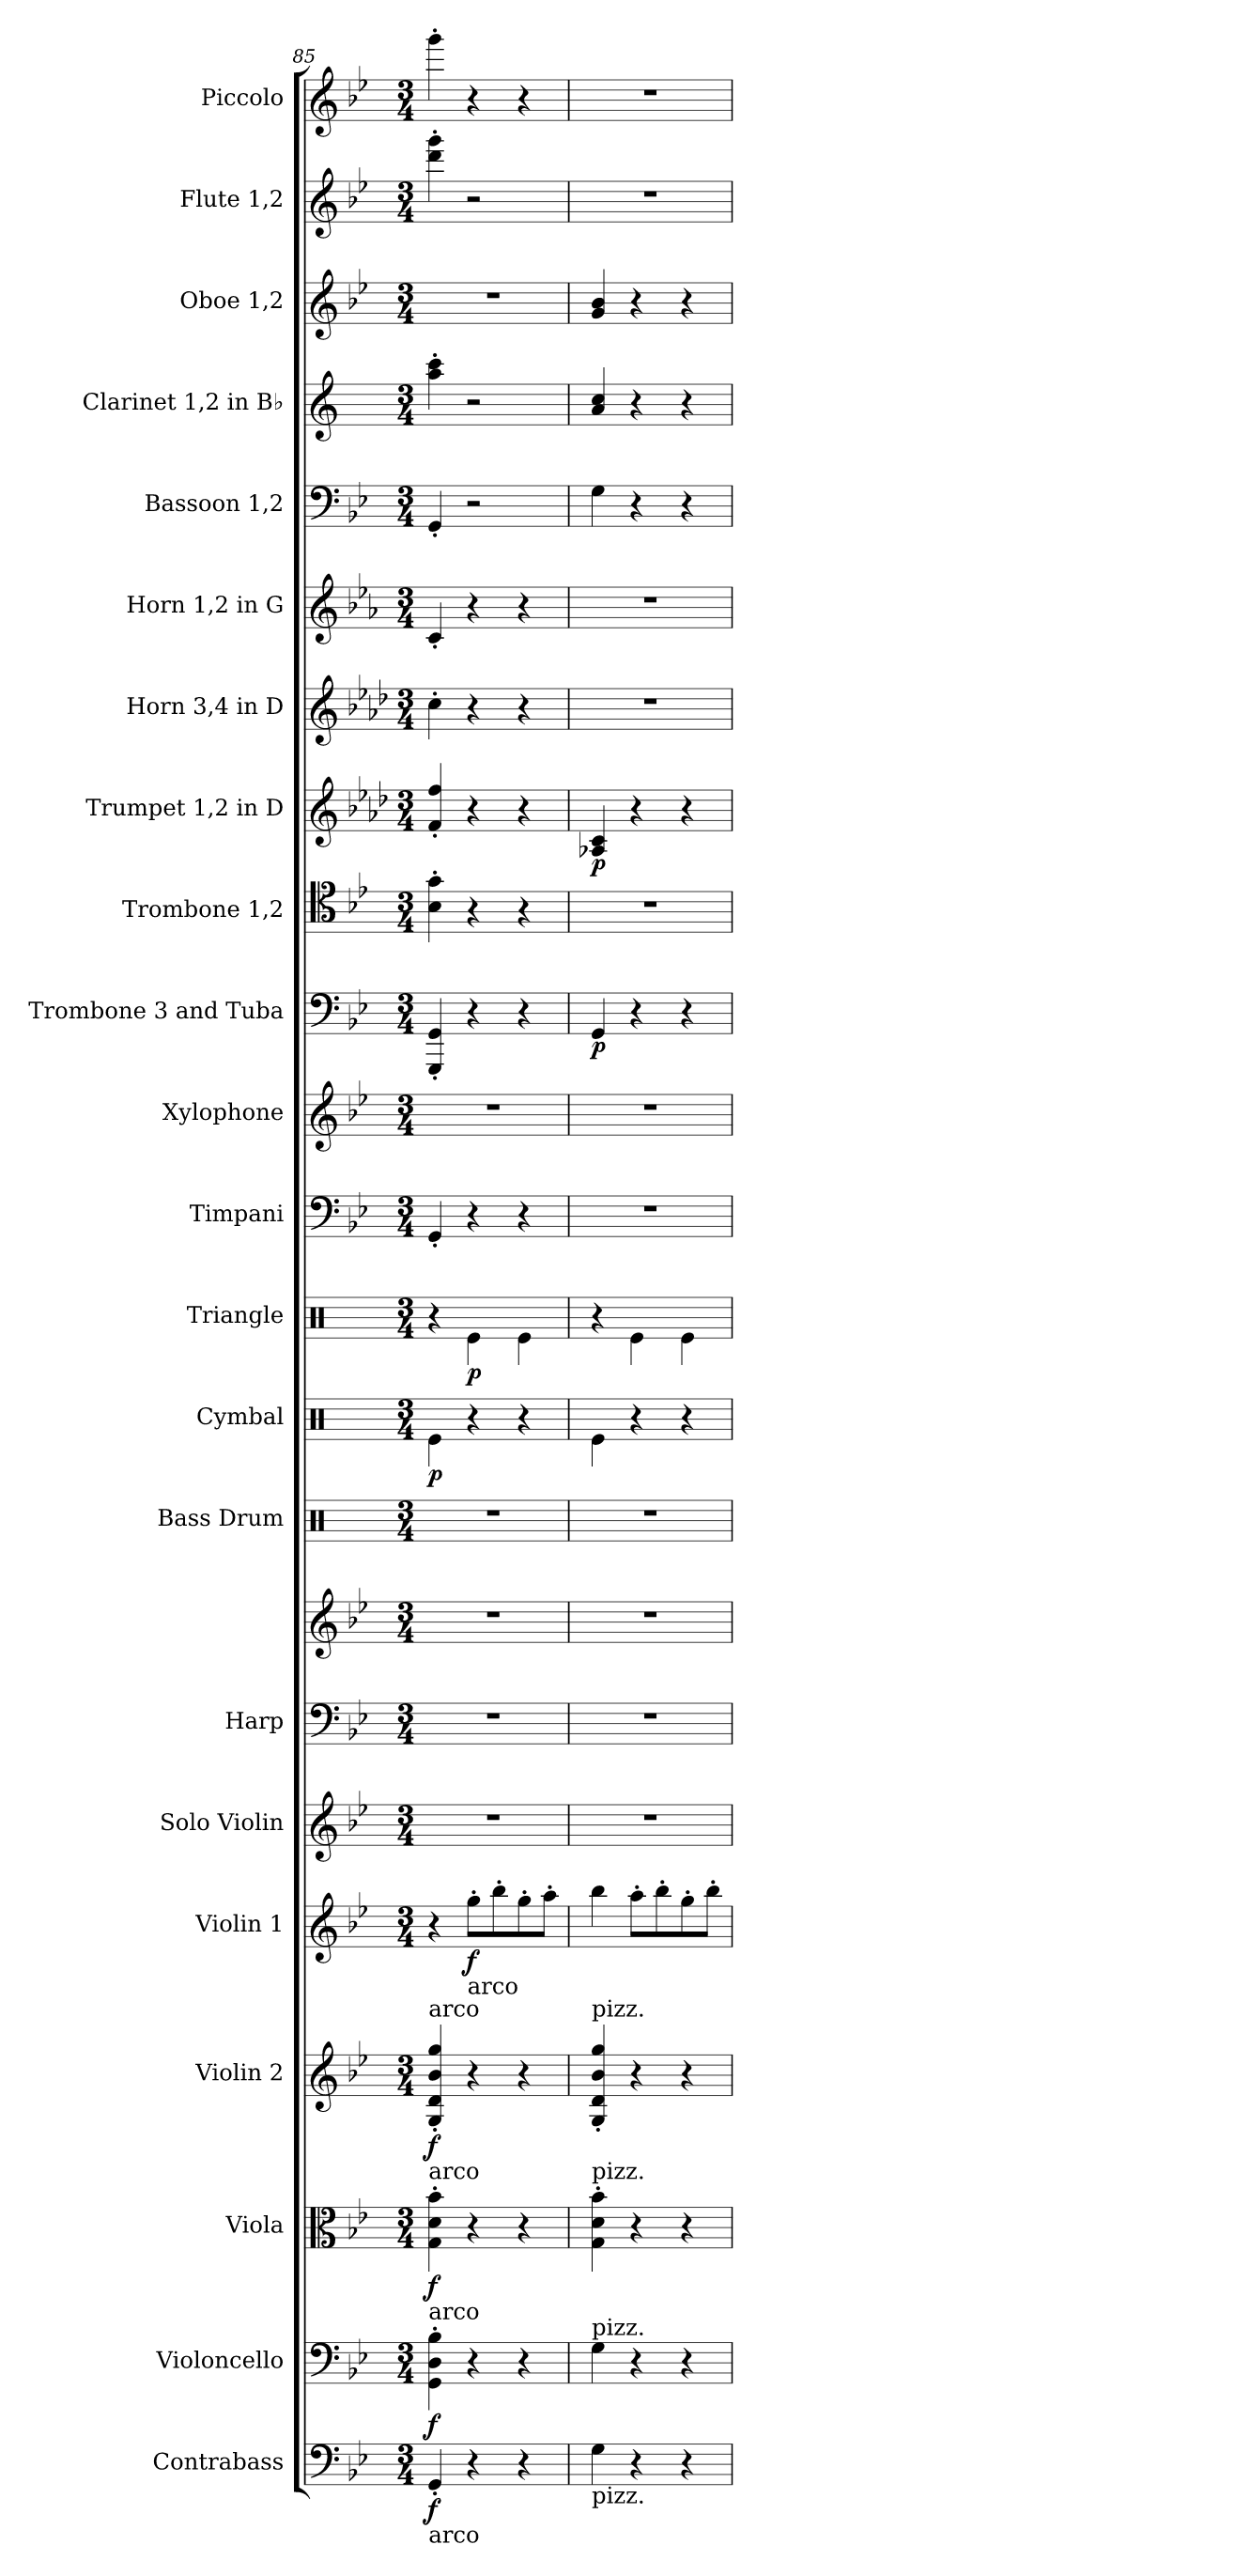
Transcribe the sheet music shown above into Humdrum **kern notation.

**kern	**dynam	**kern	**dynam	**kern	**dynam	**kern	**dynam	**kern	**dynam	**kern	**kern	**kern	**kern	**kern	**dynam	**kern	**dynam	**kern	**kern	**kern	**dynam	**kern	**kern	**dynam	**kern	**kern	**kern	**kern	**kern	**kern	**kern
*part22	*part22	*part21	*part21	*part20	*part20	*part19	*part19	*part18	*part18	*part17	*part16	*part16	*part15	*part14	*part14	*part13	*part13	*part12	*part11	*part10	*part10	*part9	*part8	*part8	*part7	*part6	*part5	*part4	*part3	*part2	*part1
*staff23	*staff23	*staff22	*staff22	*staff21	*staff21	*staff20	*staff20	*staff19	*staff19	*staff18	*staff17	*staff16	*staff15	*staff14	*staff14	*staff13	*staff13	*staff12	*staff11	*staff10	*staff10	*staff9	*staff8	*staff8	*staff7	*staff6	*staff5	*staff4	*staff3	*staff2	*staff1
*I"Contrabass	*	*I"Violoncello	*	*I"Viola	*	*I"Violin 2	*	*I"Violin 1	*	*I"Solo Violin	*I"Harp	*	*I"Bass Drum	*I"Cymbal	*	*I"Triangle	*	*I"Timpani	*I"Xylophone	*I"Trombone 3 and Tuba	*	*I"Trombone 1,2	*I"Trumpet 1,2 in D	*	*I"Horn 3,4 in D	*I"Horn 1,2 in G	*I"Bassoon 1,2	*I"Clarinet 1,2 in B♭	*I"Oboe 1,2	*I"Flute 1,2	*I"Piccolo
*I'Cb.	*	*I'Vc.	*	*I'Vla.	*	*I'Vln. 2	*	*I'Vln. 1	*	*I'Solo Vln.	*I'Hrp.	*	*I'B.D	*I'Cym.	*	*I'Trgl.	*	*I'Timp.	*I'Xyl.	*I'Tbn. 3 and Tba.	*	*I'Tbn. 1,2	*I'Tpt. 1,2 in D	*	*I'Hn. 3,4 in D	*I'Hn. 1,2 in G	*I'Bsn. 1,2	*I'Cl. 1,2 in B♭	*I'Ob. 1,2	*I'Fl. 1,2	*I'Picc.
*clefF4	*	*clefF4	*	*clefC3	*	*clefG2	*	*clefG2	*	*clefG2	*clefF4	*clefG2	*clefX	*clefX	*	*clefX	*	*clefF4	*clefG2	*clefF4	*	*clefC4	*clefG2	*	*clefG2	*clefG2	*clefF4	*clefG2	*clefG2	*clefG2	*clefG2
*ITrd7c12	*	*	*	*	*	*	*	*	*	*	*	*	*	*	*	*	*	*	*ITrd-7c-12	*	*	*	*ITrd-1c-2	*	*ITrd6c10	*ITrd3c5	*	*ITrd1c2	*	*	*ITrd-7c-12
*k[b-e-]	*	*k[b-e-]	*	*k[b-e-]	*	*k[b-e-]	*	*k[b-e-]	*	*k[b-e-]	*k[b-e-]	*k[b-e-]	*k[]	*k[]	*	*k[]	*	*k[b-e-]	*k[b-e-]	*k[b-e-]	*	*k[b-e-]	*k[b-e-]	*	*k[b-e-]	*k[b-e-]	*k[b-e-]	*k[b-e-]	*k[b-e-]	*k[b-e-]	*k[b-e-]
*M3/4	*	*M3/4	*	*M3/4	*	*M3/4	*	*M3/4	*	*M3/4	*M3/4	*M3/4	*M3/4	*M3/4	*	*M3/4	*	*M3/4	*M3/4	*M3/4	*	*M3/4	*M3/4	*	*M3/4	*M3/4	*M3/4	*M3/4	*M3/4	*M3/4	*M3/4
=85	=85	=85	=85	=85	=85	=85	=85	=85	=85	=85	=85	=85	=85	=85	=85	=85	=85	=85	=85	=85	=85	=85	=85	=85	=85	=85	=85	=85	=85	=85	=85
!	!	!	!	!	!	!LO:TX:a:t=arco	!	!	!	!	!	!	!	!	!	!	!	!	!	!	!	!	!	!	!	!	!	!	!	!	!
!	!	!	!	!LO:TX:a:t=arco	!	!	!	!	!	!	!	!	!	!	!	!	!	!	!	!	!	!	!	!	!	!	!	!	!	!	!
!	!	!LO:TX:a:t=arco	!	!	!	!	!	!	!	!	!	!	!	!	!	!	!	!	!	!	!	!	!	!	!	!	!	!	!	!	!
!LO:TX:b:t=arco	!	!	!	!	!	!	!	!	!	!	!	!	!	!	!	!	!	!	!	!	!	!	!	!	!	!	!	!	!	!	!
!	!LO:DY:b	!	!LO:DY:b	!	!LO:DY:b	!	!LO:DY:b	!	!	!	!	!	!	!	!LO:DY:b	!	!	!	!	!	!	!	!	!	!	!	!	!	!	!	!
4GGG'/	f	4GG\' 4D\' 4B-\'	f	4G\' 4d\' 4b-\'	f	4G/' 4d/' 4b-/' 4gg/'	f	4r	.	2.r	2.r	2.r	2.r	4Re\	p	4r	.	4GG'/	2.r	4GGG/' 4GG/'	.	4B-\' 4g\'	4g/' 4gg/'	.	4d'\	4G'/	4GG'/	4gg\' 4bb-\'	2.r	4ddd\' 4ggg\'	4gggg'\
!	!	!	!	!	!	!	!	!LO:TX:b:t=arco	!	!	!	!	!	!	!	!	!	!	!	!	!	!	!	!	!	!	!	!	!	!	!
!	!	!	!	!	!	!	!	!	!LO:DY:b	!	!	!	!	!	!	!	!LO:DY:b	!	!	!	!	!	!	!	!	!	!	!	!	!	!
4r	.	4r	.	4r	.	4r	.	8gg'\L	f	.	.	.	.	4r	.	4Re\	p	4r	.	4r	.	4r	4r	.	4r	4r	2r	2r	.	2r	4r
.	.	.	.	.	.	.	.	8bb-'\	.	.	.	.	.	.	.	.	.	.	.	.	.	.	.	.	.	.	.	.	.	.	.
4r	.	4r	.	4r	.	4r	.	8gg'\	.	.	.	.	.	4r	.	4Re\	.	4r	.	4r	.	4r	4r	.	4r	4r	.	.	.	.	4r
.	.	.	.	.	.	.	.	8aa'\J	.	.	.	.	.	.	.	.	.	.	.	.	.	.	.	.	.	.	.	.	.	.	.
=86	=86	=86	=86	=86	=86	=86	=86	=86	=86	=86	=86	=86	=86	=86	=86	=86	=86	=86	=86	=86	=86	=86	=86	=86	=86	=86	=86	=86	=86	=86	=86
!	!	!	!	!	!	!LO:TX:a:t=pizz.	!	!	!	!	!	!	!	!	!	!	!	!	!	!	!	!	!	!	!	!	!	!	!	!	!
!	!	!	!	!LO:TX:a:t=pizz.	!	!	!	!	!	!	!	!	!	!	!	!	!	!	!	!	!	!	!	!	!	!	!	!	!	!	!
!	!	!LO:TX:a:t=pizz.	!	!	!	!	!	!	!	!	!	!	!	!	!	!	!	!	!	!	!	!	!	!	!	!	!	!	!	!	!
!LO:TX:b:t=pizz.	!	!	!	!	!	!	!	!	!	!	!	!	!	!	!	!	!	!	!	!	!	!	!	!	!	!	!	!	!	!	!
!	!	!	!	!	!	!	!	!	!	!	!	!	!	!	!	!	!	!	!	!	!LO:DY:b	!	!	!LO:DY:b	!	!	!	!	!	!	!
4GG\	.	4G\	.	4G\' 4d\' 4b-\'	.	4G/' 4d/' 4b-/' 4gg/'	.	4bb-\	.	2.r	2.r	2.r	2.r	4Re\	.	4r	.	2.r	2.r	4GG/	p	2.r	4B-X/ 4d/	p	2.r	2.r	4G\	4g/ 4b-/	4g/ 4b-/	2.r	2.r
4r	.	4r	.	4r	.	4r	.	8aa'\L	.	.	.	.	.	4r	.	4Re\	.	.	.	4r	.	.	4r	.	.	.	4r	4r	4r	.	.
.	.	.	.	.	.	.	.	8bb-'\	.	.	.	.	.	.	.	.	.	.	.	.	.	.	.	.	.	.	.	.	.	.	.
4r	.	4r	.	4r	.	4r	.	8gg'\	.	.	.	.	.	4r	.	4Re\	.	.	.	4r	.	.	4r	.	.	.	4r	4r	4r	.	.
.	.	.	.	.	.	.	.	8bb-'\J	.	.	.	.	.	.	.	.	.	.	.	.	.	.	.	.	.	.	.	.	.	.	.
=	=	=	=	=	=	=	=	=	=	=	=	=	=	=	=	=	=	=	=	=	=	=	=	=	=	=	=	=	=	=	=
*-	*-	*-	*-	*-	*-	*-	*-	*-	*-	*-	*-	*-	*-	*-	*-	*-	*-	*-	*-	*-	*-	*-	*-	*-	*-	*-	*-	*-	*-	*-	*-
